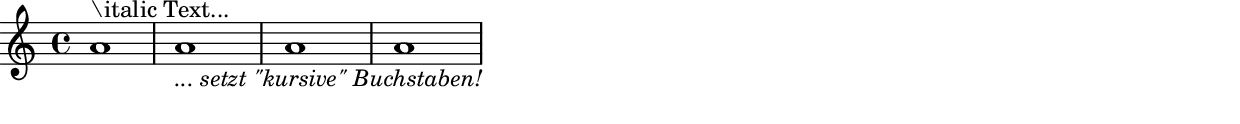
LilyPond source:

%% Generated by lilypond-book
%% Options: [exampleindent=10.16\mm,indent=0\mm,line-width=160\mm,quote]
\include "lilypond-book-preamble.ly"


% ****************************************************************
% Start cut-&-pastable-section
% ****************************************************************

#(ly:set-option 'eps-box-padding 3.000000)



\paper {
  indent = 0\mm
  line-width = 160\mm
  % offset the left padding, also add 1mm as lilypond creates cropped
  % images with a little space on the right
  line-width = #(- line-width (* mm  3.000000) (* mm 1))
  line-width = 160\mm - 2.0 * 10.16\mm
  % offset the left padding, also add 1mm as lilypond creates cropped
  % images with a little space on the right
  line-width = #(- line-width (* mm  3.000000) (* mm 1))
}

\layout {
  
}




% ****************************************************************
% ly snippet:
% ****************************************************************
\sourcefileline 495
\relative {
  a'1^"\italic Text..."
  a_\markup { \italic "... setzt \"kursive\" Buchstaben!" }
  a a
}



% ****************************************************************
% end ly snippet
% ****************************************************************
